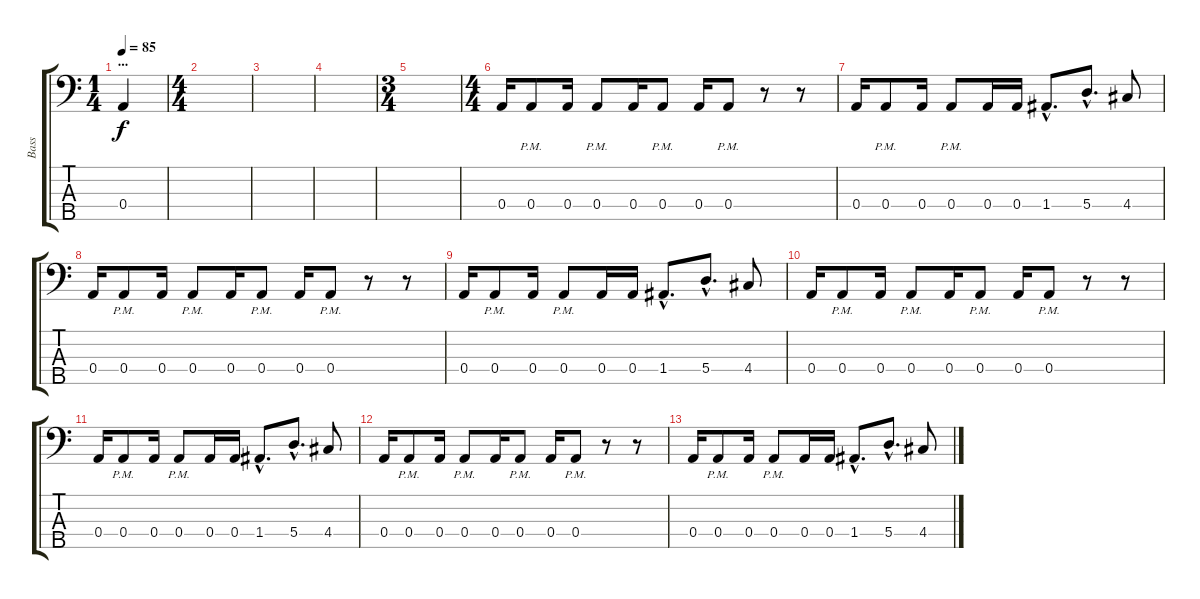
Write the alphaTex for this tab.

\track ("Bass" "Bass") {instrument electricbassfinger}
\staff {score tabs}
\tuning (C3 G2 D2 A1 E1) {hide}
\ts (1 4)
\section ("" "...")
\tempo 85
\clef f4
\ks c
0.4.4{dy f} |
\ts (4 4)
|
|
|
\ts (3 4)
|
\ts (4 4)
0.4.16 0.4{pm}.8 0.4.16 0.4{pm}.8 0.4.16 0.4{pm}.8 0.4.16 0.4{pm}.8 r.8 r.8 |
0.4.16 0.4{pm}.8 0.4.16 0.4{pm}.8 0.4.16 0.4.16 1.4{hac}.8{d} 5.4{hac}.8{d} 4.4.8 |
0.4.16 0.4{pm}.8 0.4.16 0.4{pm}.8 0.4.16 0.4{pm}.8 0.4.16 0.4{pm}.8 r.8 r.8 |
0.4.16 0.4{pm}.8 0.4.16 0.4{pm}.8 0.4.16 0.4.16 1.4{hac}.8{d} 5.4{hac}.8{d} 4.4.8 |
0.4.16 0.4{pm}.8 0.4.16 0.4{pm}.8 0.4.16 0.4{pm}.8 0.4.16 0.4{pm}.8 r.8 r.8 |
0.4.16 0.4{pm}.8 0.4.16 0.4{pm}.8 0.4.16 0.4.16 1.4{hac}.8{d} 5.4{hac}.8{d} 4.4.8 |
0.4.16 0.4{pm}.8 0.4.16 0.4{pm}.8 0.4.16 0.4{pm}.8 0.4.16 0.4{pm}.8 r.8 r.8 |
0.4.16 0.4{pm}.8 0.4.16 0.4{pm}.8 0.4.16 0.4.16 1.4{hac}.8{d} 5.4{hac}.8{d} 4.4.8
